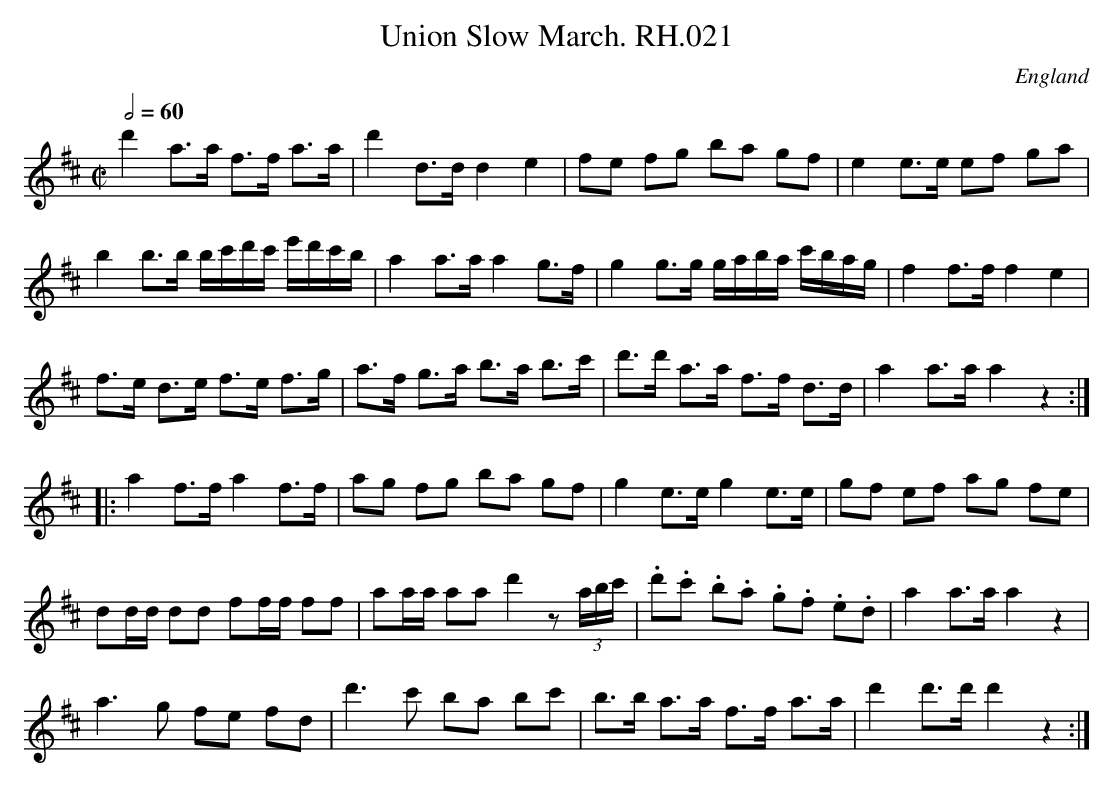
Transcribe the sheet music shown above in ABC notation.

X:1
T:Union Slow March. RH.021
L:1/16
M:C|
O:England
Q:1/2=60
K:D
d'4 a3a f3f a3a|d'4 d3d d4 e4|\
f2e2 f2g2 b2a2 g2f2|e4 e3e e2f2 g2a2|!
b4 b3b bc'd'c' e'd'c'b|a4 a3a a4 g3f|\
g4 g3g gaba c'bag|f4 f3f f4 e4|!
f3e d3e f3e f3g|a3f g3a b3a b3c'|\
d'3d' a3a f3f d3d|a4 a3a a4 z4:|!
|:a4 f3f a4 f3f|a2g2 f2g2 b2a2 g2f2|\
g4 e3e g4 e3e|g2f2 e2f2 a2g2 f2e2|!
d2dd d2d2 f2ff f2f2|a2aa a2a2 d'4 z2(3abc'|\
.d'2.c'2 .b2.a2 .g2.f2 .e2.d2|a4 a3a a4 z4|!
a6g2 f2e2 f2d2|d'6c'2 b2a2 b2c'2|\
b3b a3a f3f a3a|d'4 d'3d' d'4 z4:|
